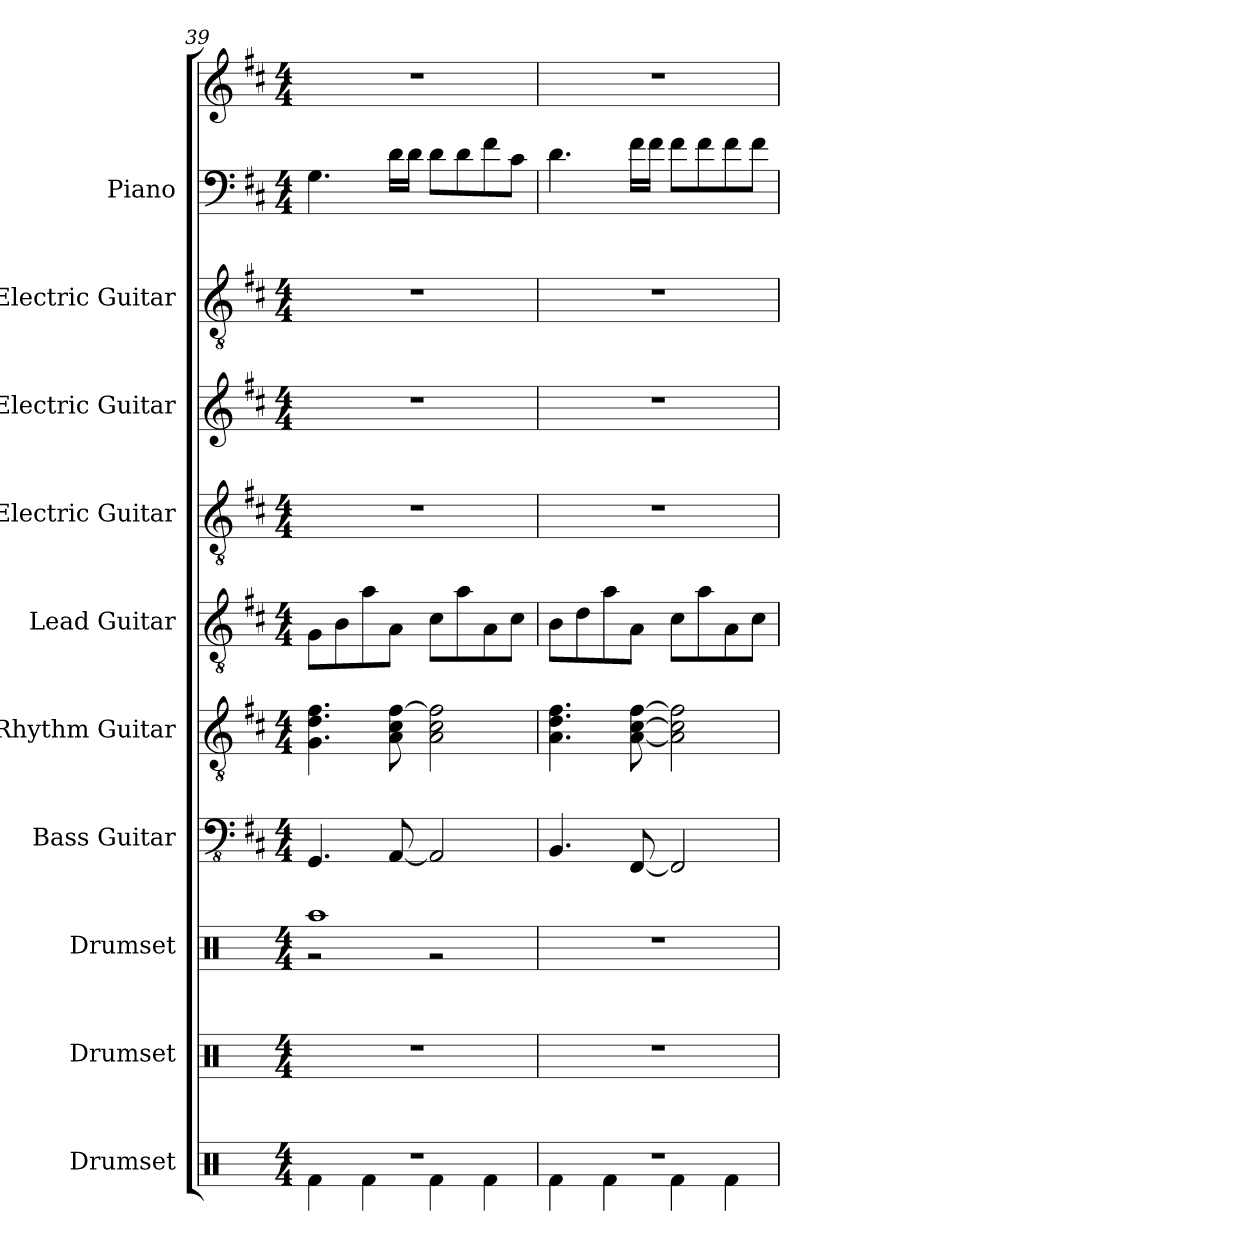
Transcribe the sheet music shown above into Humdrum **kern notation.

**kern	**kern	**kern	**kern	**kern	**kern	**kern	**kern	**kern	**kern	**kern
*part10	*part9	*part8	*part7	*part6	*part5	*part4	*part3	*part2	*part1	*part1
*staff11	*staff10	*staff9	*staff8	*staff7	*staff6	*staff5	*staff4	*staff3	*staff2	*staff1
*I"Drumset	*I"Drumset	*I"Drumset	*I"Bass Guitar	*I"Rhythm Guitar	*I"Lead Guitar	*I"Electric Guitar	*I"Electric Guitar	*I"Electric Guitar	*I"Piano	*
*I'Drs.	*I'Drs.	*I'Drs.	*I'B. Gtr.	*I'R. Gtr.	*I'L. Gtr.	*I'El. Guit.	*I'El. Guit.	*I'El. Guit.	*I'Pno.	*
!!LO:PB:g=z
*clefX	*clefX	*clefX	*clefFv4	*clefGv2	*clefGv2	*clefGv2	*clefG2	*clefGv2	*clefF4	*clefG2
*k[]	*k[]	*k[]	*k[f#c#]	*k[f#c#]	*k[f#c#]	*k[f#c#]	*k[f#c#]	*k[f#c#]	*k[f#c#]	*k[f#c#]
*M4/4	*M4/4	*M4/4	*M4/4	*M4/4	*M4/4	*M4/4	*M4/4	*M4/4	*M4/4	*M4/4
=39	=39	=39	=39	=39	=39	=39	=39	=39	=39	=39
*^	*	*^	*	*	*	*	*	*	*	*
1r	4Rf\	1r	1Raa	2r	4.GGG/	4.G\ 4.d\ 4.f#\	8G\L	1r	1r	1r	4.G\	1r
.	.	.	.	.	.	.	8B\	.	.	.	.	.
.	4Rf\	.	.	.	.	.	8a\	.	.	.	.	.
.	.	.	.	.	[8AAA/	8A\ 8c#\ [8f#\	8A\J	.	.	.	16d\LL	.
.	.	.	.	.	.	.	.	.	.	.	16d\JJ	.
.	4Rf\	.	.	2r	2AAA/]	2A\ 2c#\ 2f#\]	8c#\L	.	.	.	8d\L	.
.	.	.	.	.	.	.	8a\	.	.	.	8d\	.
.	4Rf\	.	.	.	.	.	8A\	.	.	.	8f#\	.
.	.	.	.	.	.	.	8c#\J	.	.	.	8c#\J	.
*	*	*	*v	*v	*	*	*	*	*	*	*	*
=40	=40	=40	=40	=40	=40	=40	=40	=40	=40	=40	=40
1r	4Rf\	1r	1r	4.BBB/	4.A\ 4.d\ 4.f#\	8B\L	1r	1r	1r	4.d\	1r
.	.	.	.	.	.	8d\	.	.	.	.	.
.	4Rf\	.	.	.	.	8a\	.	.	.	.	.
.	.	.	.	[8FFF#/	[8A\ [8c#\ [8f#\	8A\J	.	.	.	16f#\LL	.
.	.	.	.	.	.	.	.	.	.	16f#\JJ	.
.	4Rf\	.	.	2FFF#/]	2A\] 2c#\] 2f#\]	8c#\L	.	.	.	8f#\L	.
.	.	.	.	.	.	8a\	.	.	.	8f#\	.
.	4Rf\	.	.	.	.	8A\	.	.	.	8f#\	.
.	.	.	.	.	.	8c#\J	.	.	.	8f#\J	.
*v	*v	*	*	*	*	*	*	*	*	*	*
=	=	=	=	=	=	=	=	=	=	=
*-	*-	*-	*-	*-	*-	*-	*-	*-	*-	*-
